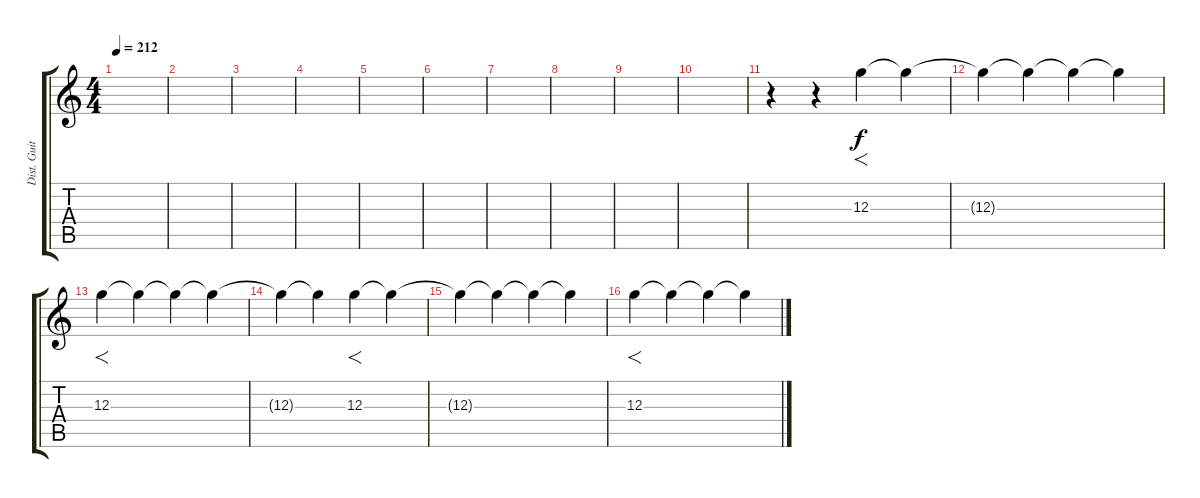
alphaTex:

\track ("Dist. Guitar2" "Dist. Guit") {instrument overdrivenguitar}
\staff {score tabs}
\tuning (E4 B3 G3 D3 A2 E2) {hide}
\ts (4 4)
\tempo 212
\clef g2
\ks c
|
|
|
|
|
|
|
|
|
|
r.4 r.4 12.3.4{f} 12.3{t}.4 |
12.3{t}.4 12.3{t}.4 12.3{t}.4 12.3{t}.4 |
12.3.4{f} 12.3{t}.4 12.3{t}.4 12.3{t}.4 |
12.3{t}.4 12.3{t}.4 12.3.4{f} 12.3{t}.4 |
12.3{t}.4 12.3{t}.4 12.3{t}.4 12.3{t}.4 |
12.3.4{f} 12.3{t}.4 12.3{t}.4 12.3{t}.4
